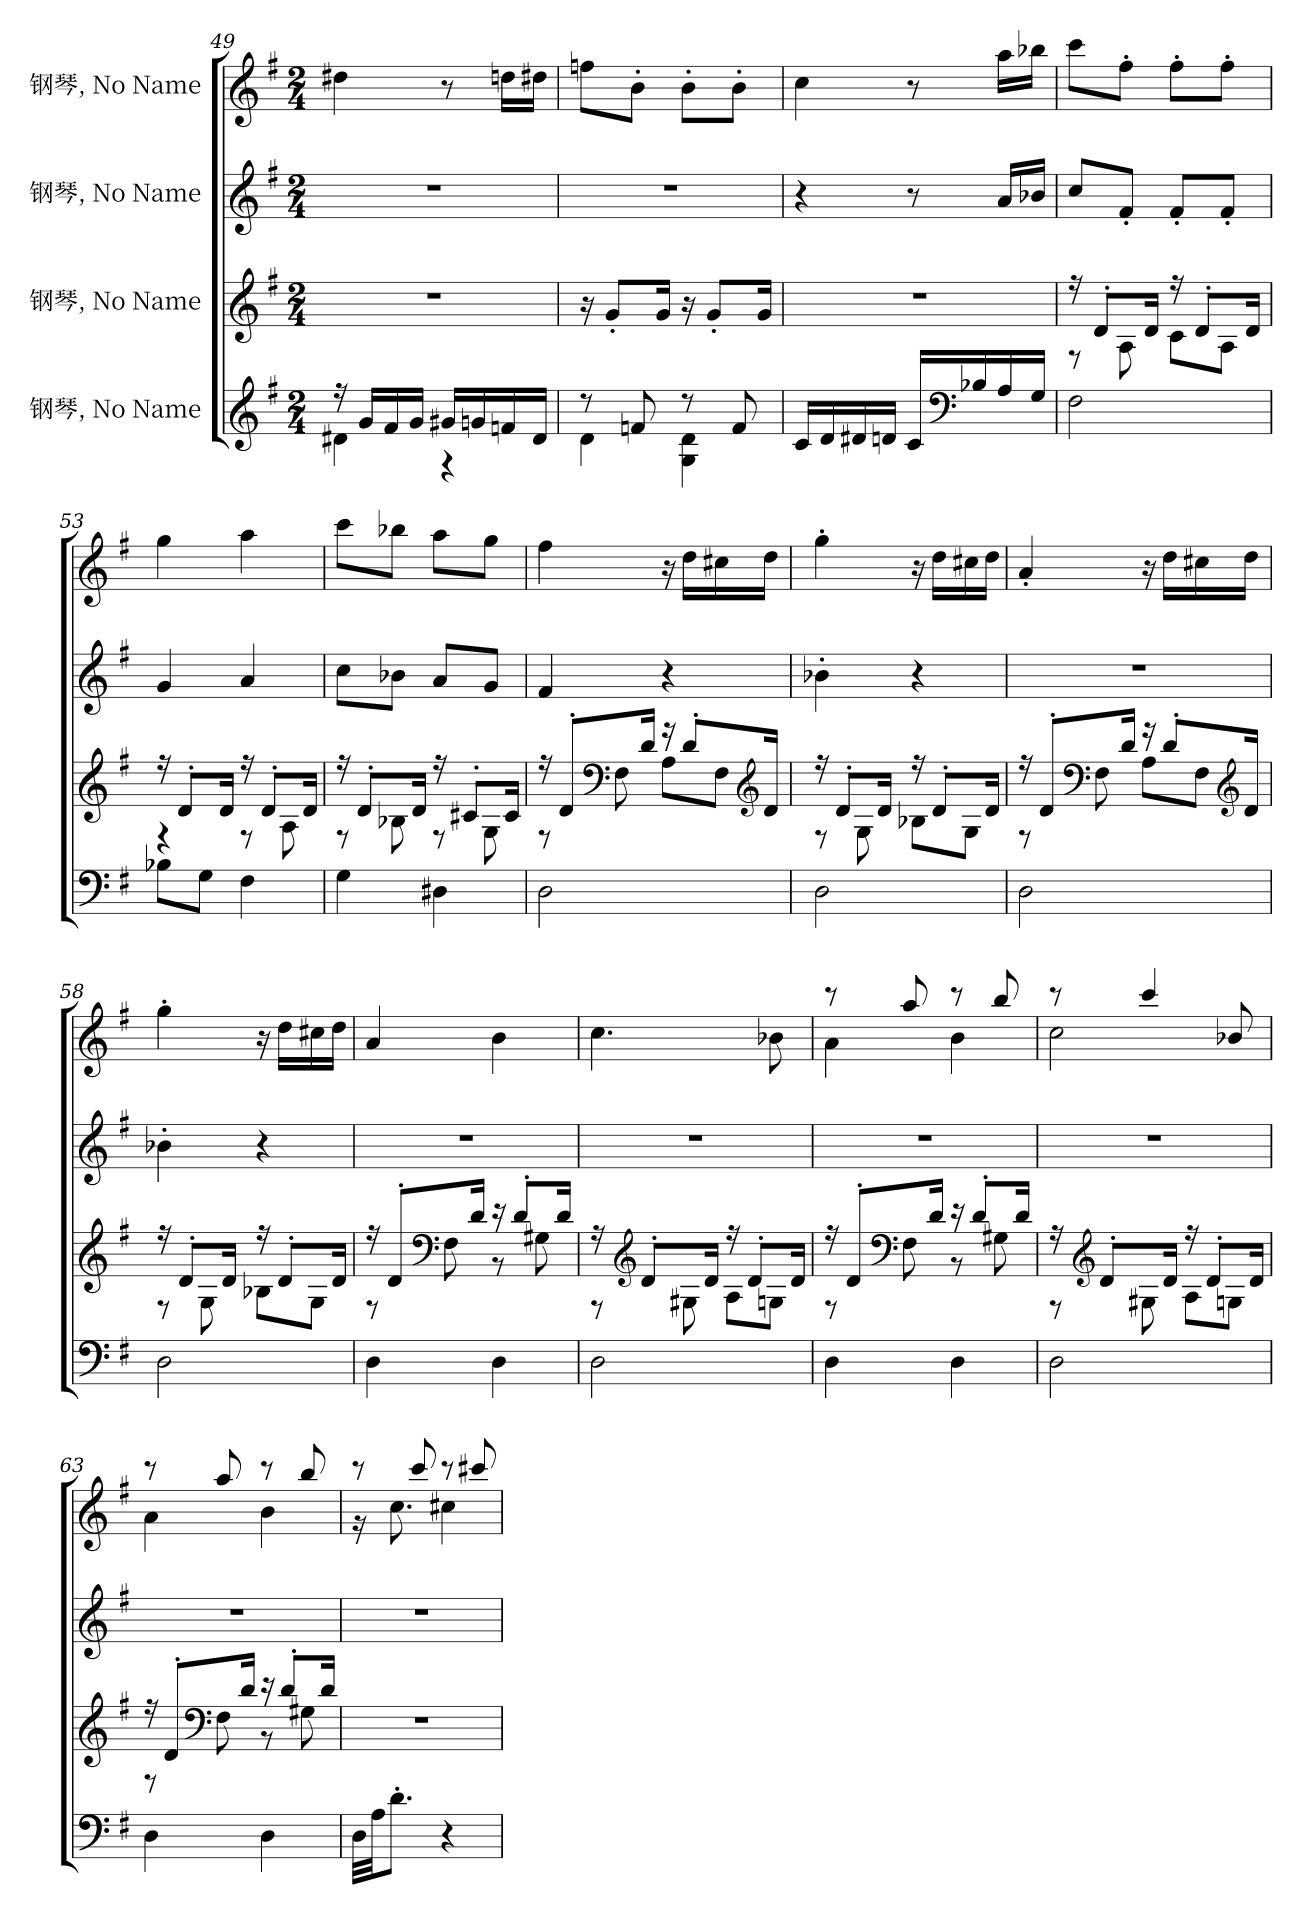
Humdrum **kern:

**kern	**kern	**kern	**kern
*part4	*part3	*part2	*part1
*staff4	*staff3	*staff2	*staff1
*I"钢琴, No Name	*I"钢琴, No Name	*I"钢琴, No Name	*I"钢琴, No Name
!!LO:LB:g=z
*clefG2	*clefG2	*clefG2	*clefG2
*k[f#]	*k[f#]	*k[f#]	*k[f#]
*M2/4	*M2/4	*M2/4	*M2/4
*MM60	*MM60	*MM60	*MM60
=49	=49	=49	=49
*^	*	*	*
16r	4d#X\	2r	2r	4dd#X\
16g/LL	.	.	.	.
16f#/	.	.	.	.
16g/JJ	.	.	.	.
16g#X/LL	4r	.	.	8r
16gn/	.	.	.	.
16fn/	.	.	.	16ddn\LL
16d#/JJ	.	.	.	16dd#X\JJ
=50	=50	=50	=50	=50
8r	4d\	16r	2r	8ffn\L
.	.	8g'/L	.	.
8fn/	.	.	.	8b'\J
.	.	16g/Jk	.	.
8r	4G\ 4d\	16r	.	8b'\L
.	.	8g'/L	.	.
8f/	.	.	.	8b'\J
.	.	16g/Jk	.	.
*v	*v	*	*	*
=51	=51	=51	=51
*	*	*	*MM60
16c/LL	2r	4r	4cc\
16d/	.	.	.
16d#X/	.	.	.
16dn/JJ	.	.	.
16c/LL	.	8r	8r
*clefF4	*	*	*
16B-X/	.	.	.
16A/	.	16a/LL	16aa\LL
16G/JJ	.	16b-X/JJ	16bb-X\JJ
=52	=52	=52	=52
*	*^	*	*
2F#\	16r	8r	8cc/L	8ccc\L
.	8d'/L	.	.	.
.	.	8A\	8f#'/J	8ff#'\J
.	16d/Jk	.	.	.
.	16r	8c\L	8f#'/L	8ff#'\L
.	8d'/L	.	.	.
.	.	8A\J	8f#'/J	8ff#'\J
.	16d/Jk	.	.	.
!!LO:PB:g=z
=53	=53	=53	=53	=53
*	*	*	*	*MM60
8B-X\L	16r	4r	4g/	4gg\
.	8d'/L	.	.	.
8G\J	.	.	.	.
.	16d/Jk	.	.	.
4F#\	16r	8r	4a/	4aa\
.	8d'/L	.	.	.
.	.	8A\	.	.
.	16d/Jk	.	.	.
=54	=54	=54	=54	=54
4G\	16r	8r	8cc\L	8ccc\L
.	8d'/L	.	.	.
.	.	8B-X\	8b-X\J	8bb-X\J
.	16d/Jk	.	.	.
4D#X\	16r	8r	8a/L	8aa\L
.	8c#X'/L	.	.	.
.	.	8G\	8g/J	8gg\J
.	16c#/Jk	.	.	.
=55	=55	=55	=55	=55
*	*	*	*	*MM60
2D\	16r	8r	4f#/	4ff#\
.	8d'/L	.	.	.
*	*clefF4	*	*	*
.	.	8F#\	.	.
.	16d/Jk	.	.	.
.	16r	8A\L	4r	16r
.	8d'/L	.	.	16dd\LL
.	.	8F#\J	.	16cc#X\
*	*clefG2	*	*	*
.	16d/Jk	.	.	16dd\JJ
=56	=56	=56	=56	=56
2D\	16r	8r	4b-X'\	4gg'\
.	8d'/L	.	.	.
.	.	8G\	.	.
.	16d/Jk	.	.	.
.	16r	8B-X\L	4r	16r
.	8d'/L	.	.	16dd\LL
.	.	8G\J	.	16cc#X\
.	16d/Jk	.	.	16dd\JJ
!!LO:LB:g=z
=57	=57	=57	=57	=57
2D\	16r	8r	2r	4a'/
.	8d'/L	.	.	.
*	*clefF4	*	*	*
.	.	8F#\	.	.
.	16d/Jk	.	.	.
.	16r	8A\L	.	16r
.	8d'/L	.	.	16dd\LL
.	.	8F#\J	.	16cc#X\
*	*clefG2	*	*	*
.	16d/Jk	.	.	16dd\JJ
=58	=58	=58	=58	=58
2D\	16r	8r	4b-X'\	4gg'\
.	8d'/L	.	.	.
.	.	8G\	.	.
.	16d/Jk	.	.	.
.	16r	8B-X\L	4r	16r
.	8d'/L	.	.	16dd\LL
.	.	8G\J	.	16cc#X\
.	16d/Jk	.	.	16dd\JJ
=59	=59	=59	=59	=59
4D\	16r	8r	2r	4a/
.	8d'/L	.	.	.
*	*clefF4	*	*	*
.	.	8F#\	.	.
.	16d/Jk	.	.	.
4D\	16r	8r	.	4b\
.	8d'/L	.	.	.
.	.	8G#X\	.	.
.	16d/Jk	.	.	.
!!LO:LB:g=z
=60	=60	=60	=60	=60
*	*	*	*	*MM60
2D\	16r	8r	2r	4.cc\
*	*clefG2	*	*	*
.	8d'/L	.	.	.
.	.	8G#X\	.	.
.	16d/Jk	.	.	.
.	16r	8A\L	.	.
.	8d'/L	.	.	.
.	.	8Gn\J	.	8b-X\
.	16d/Jk	.	.	.
=61	=61	=61	=61	=61
*	*	*	*	*^
4D\	16r	8r	2r	8r	4a\
.	8d'/L	.	.	.	.
*	*clefF4	*	*	*	*
.	.	8F#\	.	8aa/	.
.	16d/Jk	.	.	.	.
4D\	16r	8r	.	8r	4b\
.	8d'/L	.	.	.	.
.	.	8G#X\	.	8bb/	.
.	16d/Jk	.	.	.	.
=62	=62	=62	=62	=62	=62
*	*	*	*	*MM60	*
2D\	16r	8r	2r	8r	2cc\
*	*clefG2	*	*	*	*
.	8d'/L	.	.	.	.
.	.	8G#X\	.	4ccc/	.
.	16d/Jk	.	.	.	.
.	16r	8A\L	.	.	.
.	8d'/L	.	.	.	.
.	.	8Gn\J	.	8b-X/	.
.	16d/Jk	.	.	.	.
!!LO:PB:g=z	!!
=63	=63	=63	=63	=63	=63
4D\	16r	8r	2r	8r	4a\
.	8d'/L	.	.	.	.
*	*clefF4	*	*	*	*
.	.	8F#\	.	8aa/	.
.	16d/Jk	.	.	.	.
4D\	16r	8r	.	8r	4b\
.	8d'/L	.	.	.	.
.	.	8G#X\	.	8bb/	.
.	16d/Jk	.	.	.	.
*	*v	*v	*	*	*
=64	=64	=64	=64	=64
*	*	*	*MM89	*
32D\LLL	2r	2r	8r	16r
32A\JJ	.	.	.	.
8.d'\J	.	.	.	8.cc\
*	*	*	*MM40	*
.	.	.	8ccc/	.
*	*	*	*MM31	*
4r	.	.	8r	4cc#X\
*	*	*	*MM63	*
.	.	.	8ccc#X/	.
*	*	*	*v	*v
=	=	=	=
*-	*-	*-	*-
